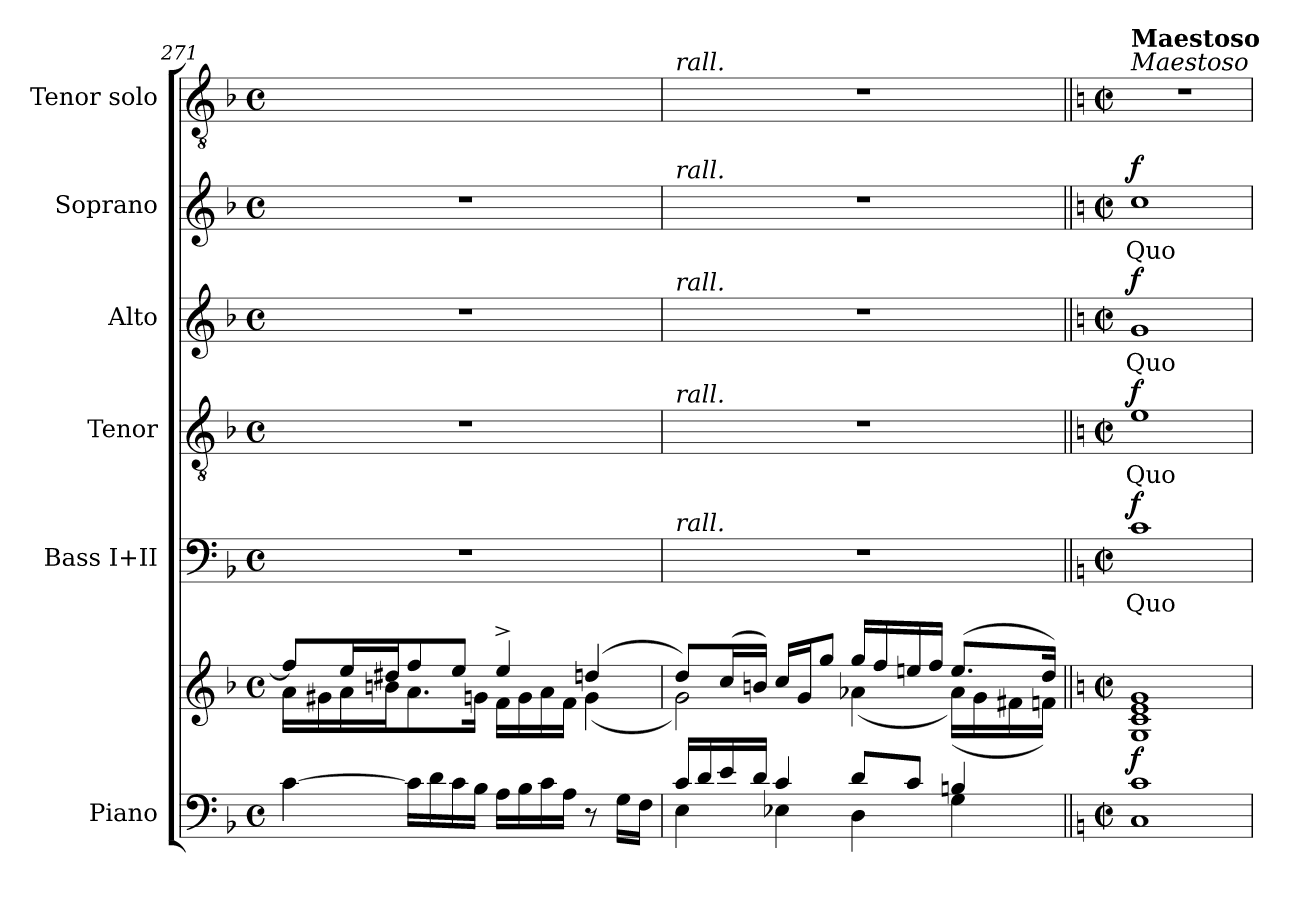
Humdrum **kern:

**kern	**kern	**dynam	**kern	**text	**dynam	**kern	**text	**dynam	**kern	**text	**dynam	**kern	**text	**dynam	**kern
*part6	*part6	*part6	*part5	*part5	*part5	*part4	*part4	*part4	*part3	*part3	*part3	*part2	*part2	*part2	*part1
*staff7	*staff6	*staff6/7	*staff5	*staff5	*staff5	*staff4	*staff4	*staff4	*staff3	*staff3	*staff3	*staff2	*staff2	*staff2	*staff1
*I"Piano	*	*	*I"Bass I+II	*	*	*I"Tenor	*	*	*I"Alto	*	*	*I"Soprano	*	*	*I"Tenor solo
*I'Pno.	*	*	*I'B.I+II	*	*	*I'T.	*	*	*I'A.	*	*	*I'S.	*	*	*I'T.s
*clefF4	*clefG2	*	*clefF4	*	*	*clefGv2	*	*	*clefG2	*	*	*clefG2	*	*	*clefGv2
*k[b-]	*k[b-]	*	*k[b-]	*	*	*k[b-]	*	*	*k[b-]	*	*	*k[b-]	*	*	*k[b-]
*M4/4	*M4/4	*	*M4/4	*	*	*M4/4	*	*	*M4/4	*	*	*M4/4	*	*	*M4/4
*met(c)	*met(c)	*	*met(c)	*	*	*met(c)	*	*	*met(c)	*	*	*met(c)	*	*	*met(c)
=271	=271	=271	=271	=271	=271	=271	=271	=271	=271	=271	=271	=271	=271	=271	=271
*	*^	*	*	*	*	*	*	*	*	*	*	*	*	*	*
[4c\	8ff/L]	16a\LL	.	1r	.	.	1r	.	.	1r	.	.	1r	.	.	1ryy
.	.	16g#X\	.	.	.	.	.	.	.	.	.	.	.	.	.	.
.	16ee/L	16a\	.	.	.	.	.	.	.	.	.	.	.	.	.	.
.	16dd#X/J	16bn\J	.	.	.	.	.	.	.	.	.	.	.	.	.	.
16c\LL]	8ff/	8.a\	.	.	.	.	.	.	.	.	.	.	.	.	.	.
16d\	.	.	.	.	.	.	.	.	.	.	.	.	.	.	.	.
16c\	8ee/J	.	.	.	.	.	.	.	.	.	.	.	.	.	.	.
16B-\JJ	.	16gn\Jk	.	.	.	.	.	.	.	.	.	.	.	.	.	.
16A\LL	4ee^/	16f\LL	.	.	.	.	.	.	.	.	.	.	.	.	.	.
16B-\	.	16g\	.	.	.	.	.	.	.	.	.	.	.	.	.	.
16c\	.	16a\	.	.	.	.	.	.	.	.	.	.	.	.	.	.
16A\JJ	.	16f\JJ	.	.	.	.	.	.	.	.	.	.	.	.	.	.
8r	(4ddn/	(4g\	.	.	.	.	.	.	.	.	.	.	.	.	.	.
16G\LL	.	.	.	.	.	.	.	.	.	.	.	.	.	.	.	.
16F\JJ	.	.	.	.	.	.	.	.	.	.	.	.	.	.	.	.
!!LO:LB:g=z
=272	=272	=272	=272	=272	=272	=272	=272	=272	=272	=272	=272	=272	=272	=272	=272	=272
*	*	*	*	*	*	*	*	*	*	*	*	*	*	*	*	*MM70
*^	*	*	*	*	*	*	*	*	*	*	*	*	*	*	*	*
!	!	!	!	!	!	!	!	!	!	!	!	!	!	!	!	!	!LO:TX:a:i:t=rall.
!	!	!	!	!	!	!	!	!	!	!	!	!	!	!LO:TX:a:i:t=rall.	!	!	!
!	!	!	!	!	!	!	!	!	!	!	!LO:TX:a:i:t=rall.	!	!	!	!	!	!
!	!	!	!	!	!	!	!	!LO:TX:a:i:t=rall.	!	!	!	!	!	!	!	!	!
!	!	!	!	!	!LO:TX:a:i:t=rall.	!	!	!	!	!	!	!	!	!	!	!	!
16c/LL	4E\	8dd/L)	2g\)	.	1r	.	.	1r	.	.	1r	.	.	1r	.	.	1r
16d/	.	.	.	.	.	.	.	.	.	.	.	.	.	.	.	.	.
16e/	.	(16cc/L	.	.	.	.	.	.	.	.	.	.	.	.	.	.	.
16d/JJ	.	16bn/JJ)	.	.	.	.	.	.	.	.	.	.	.	.	.	.	.
4c/	4E-X\	16cc/LL	.	.	.	.	.	.	.	.	.	.	.	.	.	.	.
.	.	16g/J	.	.	.	.	.	.	.	.	.	.	.	.	.	.	.
.	.	8gg/J	.	.	.	.	.	.	.	.	.	.	.	.	.	.	.
8d/L	4D\	16gg/LL	(4a-X\	.	.	.	.	.	.	.	.	.	.	.	.	.	.
.	.	16ff/	.	.	.	.	.	.	.	.	.	.	.	.	.	.	.
8c/J	.	16een/	.	.	.	.	.	.	.	.	.	.	.	.	.	.	.
.	.	16ff/JJ	.	.	.	.	.	.	.	.	.	.	.	.	.	.	.
4Bn/	4G\	(8.ee/L	(16a-\LL)	.	.	.	.	.	.	.	.	.	.	.	.	.	.
.	.	.	16g\	.	.	.	.	.	.	.	.	.	.	.	.	.	.
.	.	.	16f#X\	.	.	.	.	.	.	.	.	.	.	.	.	.	.
.	.	16dd/Jk)	16fn\JJ)	.	.	.	.	.	.	.	.	.	.	.	.	.	.
*v	*v	*	*	*	*	*	*	*	*	*	*	*	*	*	*	*	*
!!LO:PB:g=z
=273||	=273||	=273||	=273||	=273||	=273||	=273||	=273||	=273||	=273||	=273||	=273||	=273||	=273||	=273||	=273||	=273||
!!LO:REH:place=s1:a:B:fs=14:t=17
*k[]	*k[]	*	*	*k[]	*	*	*k[]	*	*	*k[]	*	*	*k[]	*	*	*k[]
*M2/2	*M2/2	*	*	*M2/2	*	*	*M2/2	*	*	*M2/2	*	*	*M2/2	*	*	*M2/2
*met(c|)	*met(c|)	*	*	*met(c|)	*	*	*met(c|)	*	*	*met(c|)	*	*	*met(c|)	*	*	*met(c|)
!	!	!	!	!	!	!	!	!	!	!	!	!	!	!	!	!LO:TX:a:i:t=Maestoso
!	!	!	!	!	!	!	!	!	!	!	!	!	!	!	!	!LO:TX:a:B:t=Maestoso
!	!	!	!LO:DY:a=2	!	!	!LO:DY:a	!	!	!LO:DY:a	!	!	!LO:DY:a	!	!	!LO:DY:a	!
1C 1c	1G 1c	1e 1g	f	1c	Quo-	f	1e	Quo-	f	1g	Quo-	f	1cc	Quo-	f	1r
*	*v	*v	*	*	*	*	*	*	*	*	*	*	*	*	*	*
=	=	=	=	=	=	=	=	=	=	=	=	=	=	=	=
*-	*-	*-	*-	*-	*-	*-	*-	*-	*-	*-	*-	*-	*-	*-	*-
